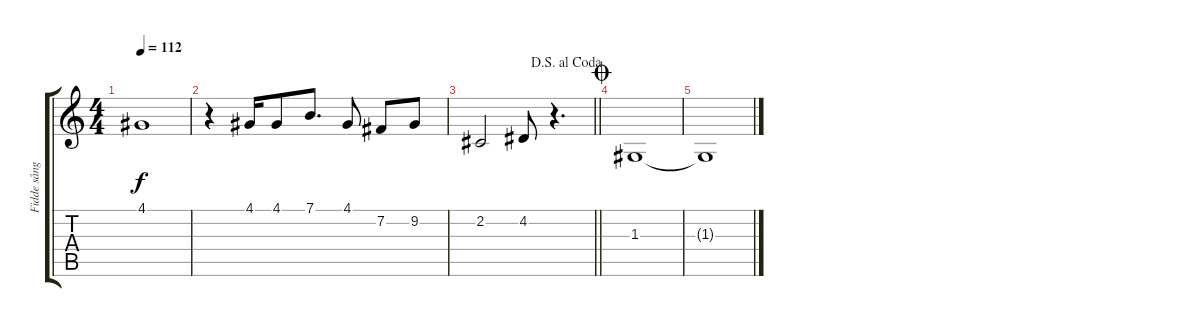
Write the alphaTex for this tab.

\track ("Fidde sång" "Fidde sång") {instrument clarinet}
\staff {score tabs}
\tuning (E4 B3 G3 D3 A2 E2) {hide}
\ts (4 4)
\tempo 112
\clef g2
\ks c
4.1.1{dy f} |
r.4 4.1.16 4.1.8 7.1.8{d} 4.1.8 7.2.8 9.2.8 |
\jump dalsegnoalcoda
\barLineRight lightlight
2.2.2 4.2.8 r.4{d} |
\jump coda
1.3.1 |
1.3{t}.1
